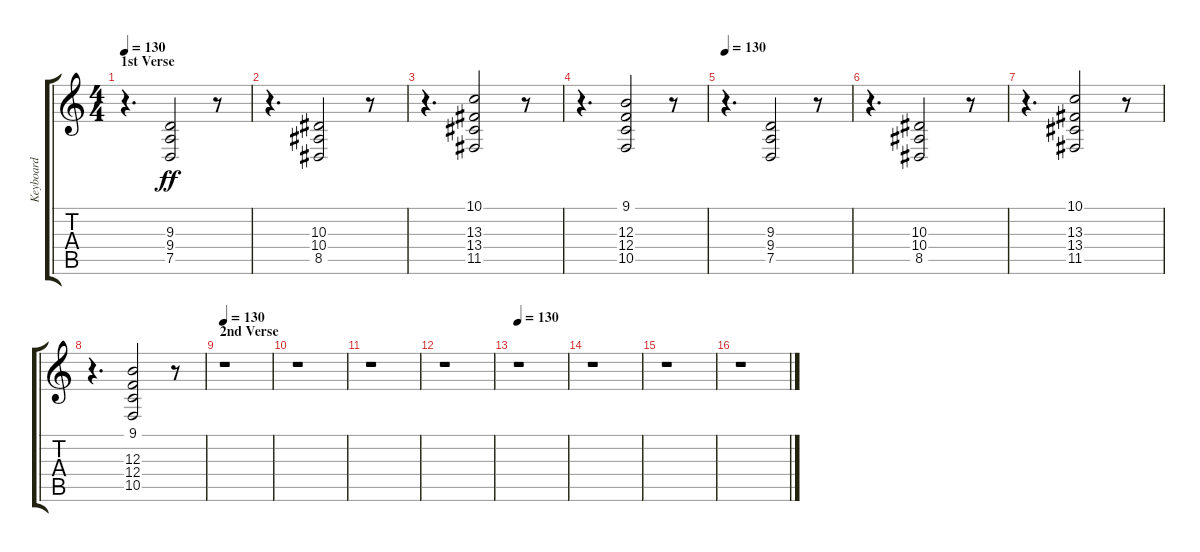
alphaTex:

\track ("Keyboard" "Keyboard") {instrument applause}
\staff {score tabs}
\tuning (D4 A3 F3 C3 G2 D2) {hide}
\ts (4 4)
\section ("" "1st Verse")
\tempo 130
\clef g2
\ks c
r.4{d dy ff} (9.3 9.4 7.5).2 r.8 |
r.4{d} (10.3 10.4 8.5).2 r.8 |
r.4{d} (10.1 13.3 13.4 11.5).2 r.8 |
r.4{d} (9.1 12.3 12.4 10.5).2 r.8 |
\tempo 130
r.4{d} (9.3 9.4 7.5).2 r.8 |
r.4{d} (10.3 10.4 8.5).2 r.8 |
r.4{d} (10.1 13.3 13.4 11.5).2 r.8 |
r.4{d} (9.1 12.3 12.4 10.5).2 r.8 |
\section ("" "2nd Verse")
\tempo 130
r.1 |
r.1 |
r.1 |
r.1 |
\tempo 130
r.1 |
r.1 |
r.1 |
r.1
